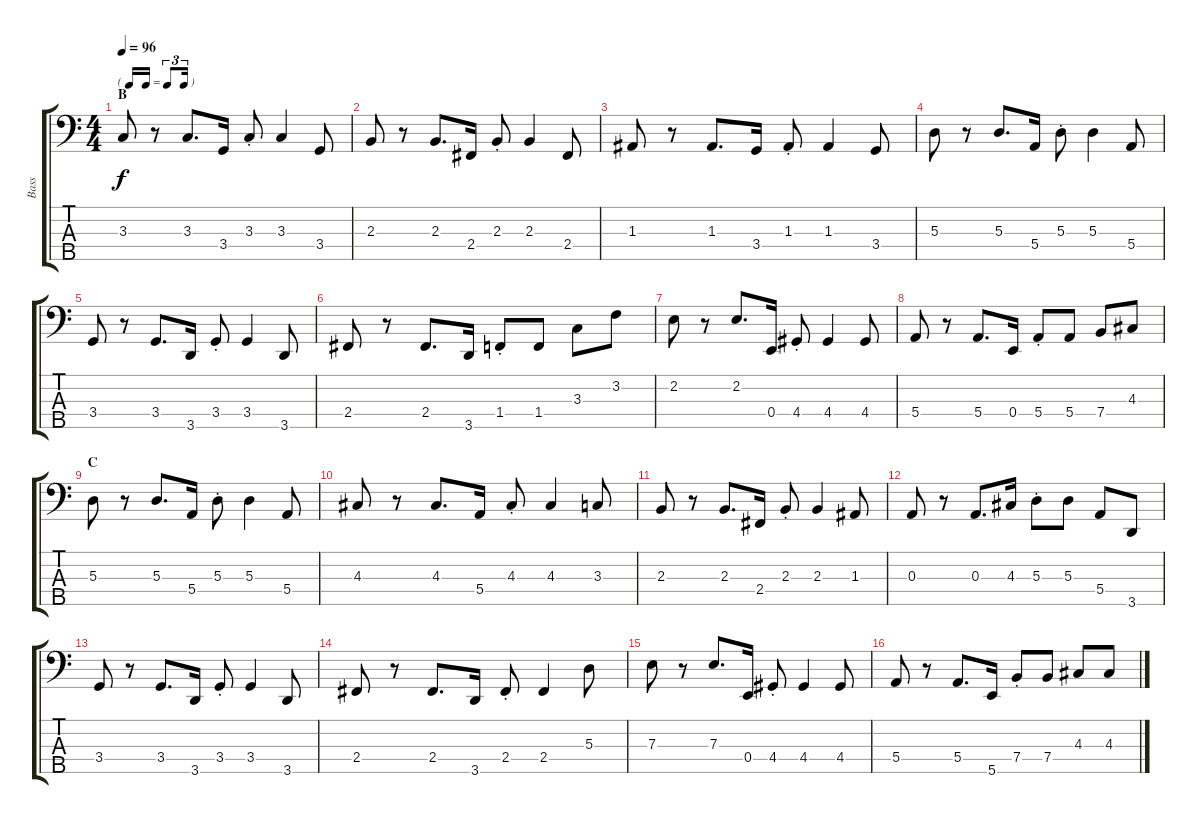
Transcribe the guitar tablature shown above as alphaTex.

\track ("Bass" "Bass") {instrument electricbassfinger}
\staff {score tabs}
\tuning (G2 D2 A1 E1 B0) {hide}
\ts (4 4)
\tf triplet16th
\section ("" "B")
\tempo 96
\clef f4
\ks c
3.3.8{dy f} r.8 3.3.8{d} 3.4.16 3.3{st}.8 3.3.4 3.4.8 |
2.3.8 r.8 2.3.8{d} 2.4.16 2.3{st}.8 2.3.4 2.4.8 |
1.3.8 r.8 1.3.8{d} 3.4.16 1.3{st}.8 1.3.4 3.4.8 |
5.3.8 r.8 5.3.8{d} 5.4.16 5.3{st}.8 5.3.4 5.4.8 |
3.4.8 r.8 3.4.8{d} 3.5.16 3.4{st}.8 3.4.4 3.5.8 |
2.4.8 r.8 2.4.8{d} 3.5.16 1.4{st}.8 1.4.8 3.3.8 3.2.8 |
2.2.8 r.8 2.2.8{d} 0.4.16 4.4{st}.8 4.4.4 4.4.8 |
5.4.8 r.8 5.4.8{d} 0.4.16 5.4{st}.8 5.4.8 7.4.8 4.3.8 |
\section ("" "C")
5.3.8 r.8 5.3.8{d} 5.4.16 5.3{st}.8 5.3.4 5.4.8 |
4.3.8 r.8 4.3.8{d} 5.4.16 4.3{st}.8 4.3.4 3.3.8 |
2.3.8 r.8 2.3.8{d} 2.4.16 2.3{st}.8 2.3.4 1.3.8 |
0.3.8 r.8 0.3.8{d} 4.3.16 5.3{st}.8 5.3.8 5.4.8 3.5.8 |
3.4.8 r.8 3.4.8{d} 3.5.16 3.4{st}.8 3.4.4 3.5.8 |
2.4.8 r.8 2.4.8{d} 3.5.16 2.4{st}.8 2.4.4 5.3.8 |
7.3.8 r.8 7.3.8{d} 0.4.16 4.4{st}.8 4.4.4 4.4.8 |
5.4.8 r.8 5.4.8{d} 5.5.16 7.4{st}.8 7.4.8 4.3.8 4.3.8
